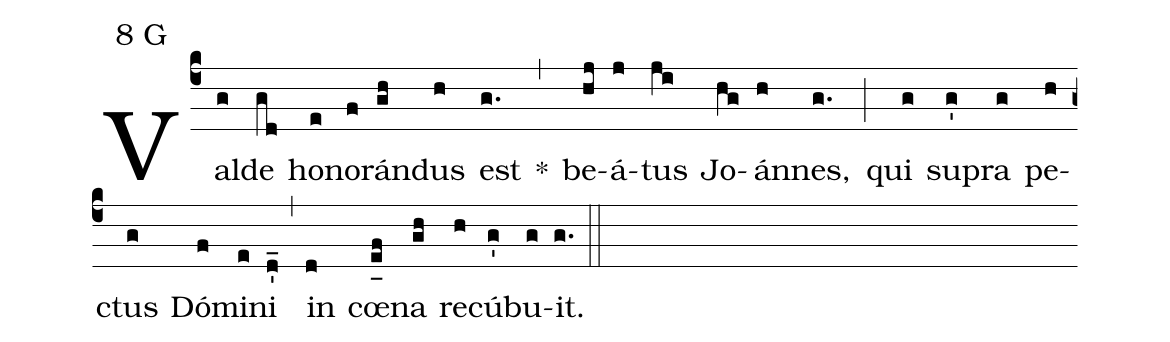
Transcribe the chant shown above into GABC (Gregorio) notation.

mode:8 G;
%%
(c4) Val(g)de(gd) ho(e)no(f)rán(gh)dus(h) est(g.) *(,) be(hj)á(j)tus(ji) Jo(hg)án(h)nes,(g.) (;) qui(g) su(g')pra(g) pe(h)ctus(g) Dó(f)mi(e)ni(d'_) (,) in(d) cœ(e_[uh:l]f)na(gh) re(h)cú(g')bu(g)it.(g.) (::)
